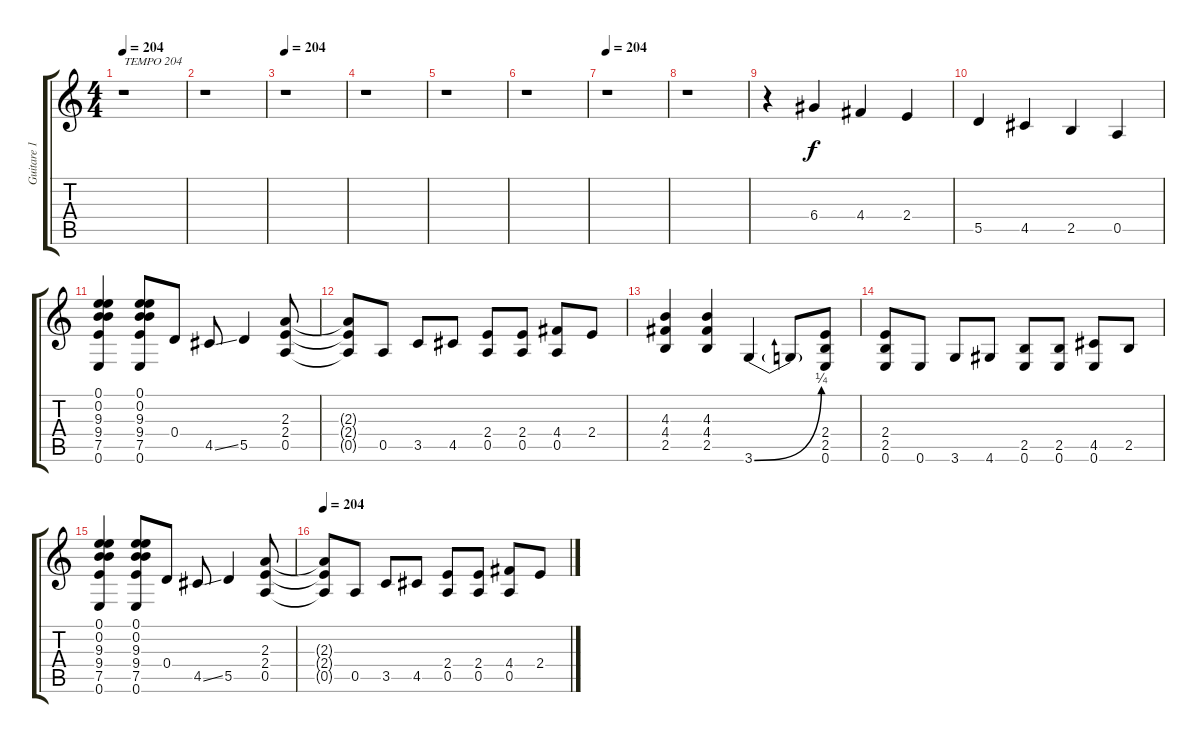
\track ("Guitare 1" "Guitare 1") {instrument distortionguitar}
\staff {score tabs}
\tuning (E4 B3 G3 D3 A2 E2) {hide}
\ts (4 4)
\tempo 204
\clef g2
\ks c
r.1{txt "TEMPO 204" dy mp} |
r.1 |
\tempo 204
r.1 |
r.1 |
r.1 |
r.1 |
\tempo 204
r.1 |
r.1 |
r.4 6.4.4{dy f} 4.4.4 2.4.4 |
5.5.4 4.5.4 2.5.4 0.5.4 |
(0.1 0.2 9.3 9.4 7.5 0.6).4 (0.1 0.2 9.3 9.4 7.5 0.6).8 0.4.8 4.5{ss}.8 5.5.4 (2.3 2.4 0.5).8 |
(2.3{t} 2.4{t} 0.5{t}).8 0.5.8 3.5.8 4.5.8 (2.4 0.5).8 (2.4 0.5).8 (4.4 0.5).8 2.4.8 |
(4.3 4.4 2.5).4 (4.3 4.4 2.5).4 3.6{be (bend 0 0 60 1)}.4 3.6{t}.8 (2.4 2.5 0.6).8 |
(2.4 2.5 0.6).8 0.6.8 3.6.8 4.6.8 (2.5 0.6).8 (2.5 0.6).8 (4.5 0.6).8 2.5.8 |
(0.1 0.2 9.3 9.4 7.5 0.6).4 (0.1 0.2 9.3 9.4 7.5 0.6).8 0.4.8 4.5{ss}.8 5.5.4 (2.3 2.4 0.5).8 |
\tempo 204
(2.3{t} 2.4{t} 0.5{t}).8 0.5.8 3.5.8 4.5.8 (2.4 0.5).8 (2.4 0.5).8 (4.4 0.5).8 2.4.8
